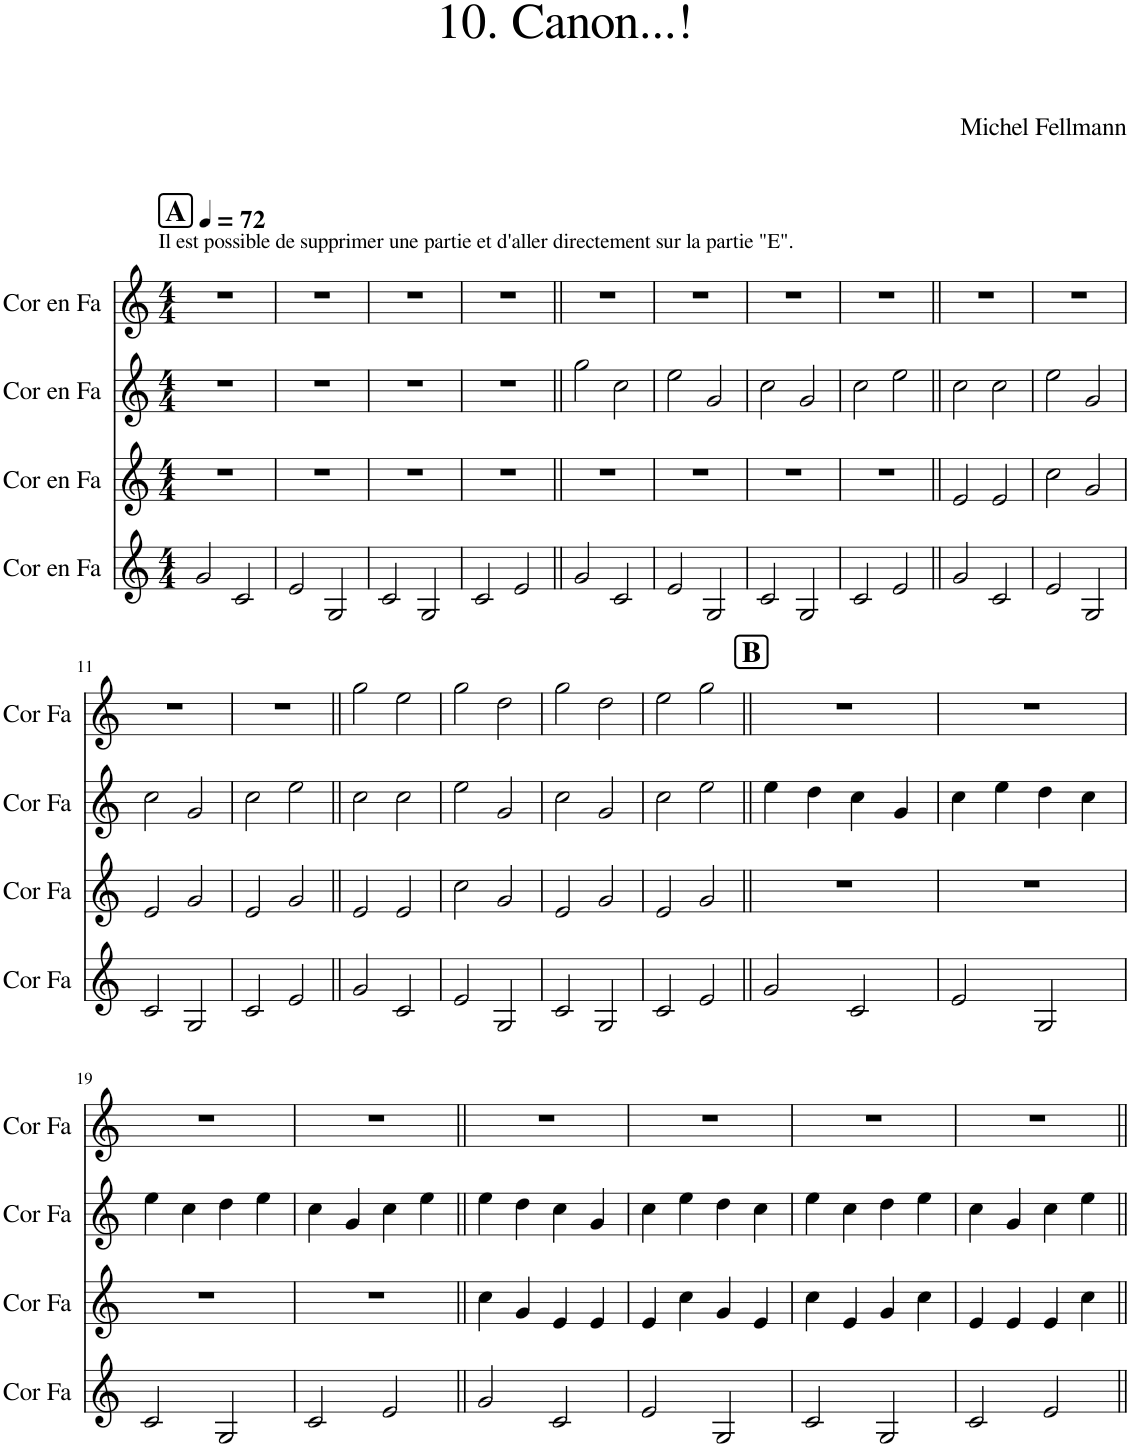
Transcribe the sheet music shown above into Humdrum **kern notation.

**kern	**kern	**kern	**kern
*part4	*part3	*part2	*part1
*staff4	*staff3	*staff2	*staff1
*I"Cor en Fa	*I"Cor en Fa	*I"Cor en Fa	*I"Cor en Fa
*I'Cor Fa	*I'Cor Fa	*I'Cor Fa	*I'Cor Fa
*clefG2	*clefG2	*clefG2	*clefG2
*Trd4c7	*Trd4c7	*Trd4c7	*Trd4c7
*k[]	*k[]	*k[]	*k[]
*M4/4	*M4/4	*M4/4	*M4/4
*MM72	*MM72	*MM72	*MM72
!!LO:REH:place=s1:a:B:cj:fs=14:t=A
=1	=1	=1	=1
!	!	!	!LO:TX:a:t=Il est possible de supprimer une partie et d'aller directement sur la partie "E".
2g/	1r	1r	1r
2c/	.	.	.
=2	=2	=2	=2
2e/	1r	1r	1r
2G/	.	.	.
=3	=3	=3	=3
2c/	1r	1r	1r
2G/	.	.	.
=4	=4	=4	=4
2c/	1r	1r	1r
2e/	.	.	.
=5||	=5||	=5||	=5||
2g/	1r	2gg\	1r
2c/	.	2cc\	.
=6	=6	=6	=6
2e/	1r	2ee\	1r
2G/	.	2g/	.
=7	=7	=7	=7
2c/	1r	2cc\	1r
2G/	.	2g/	.
=8	=8	=8	=8
2c/	1r	2cc\	1r
2e/	.	2ee\	.
=9||	=9||	=9||	=9||
2g/	2e/	2cc\	1r
2c/	2e/	2cc\	.
=10	=10	=10	=10
2e/	2cc\	2ee\	1r
2G/	2g/	2g/	.
!!LO:LB:g=z
=11	=11	=11	=11
2c/	2e/	2cc\	1r
2G/	2g/	2g/	.
=12	=12	=12	=12
2c/	2e/	2cc\	1r
2e/	2g/	2ee\	.
=13||	=13||	=13||	=13||
2g/	2e/	2cc\	2gg\
2c/	2e/	2cc\	2ee\
=14	=14	=14	=14
2e/	2cc\	2ee\	2gg\
2G/	2g/	2g/	2dd\
=15	=15	=15	=15
2c/	2e/	2cc\	2gg\
2G/	2g/	2g/	2dd\
=16	=16	=16	=16
2c/	2e/	2cc\	2ee\
2e/	2g/	2ee\	2gg\
!!LO:REH:place=s1:a:B:cj:fs=14:t=B
=17||	=17||	=17||	=17||
2g/	1r	4ee\	1r
.	.	4dd\	.
2c/	.	4cc\	.
.	.	4g/	.
=18	=18	=18	=18
2e/	1r	4cc\	1r
.	.	4ee\	.
2G/	.	4dd\	.
.	.	4cc\	.
!!LO:LB:g=z
=19	=19	=19	=19
2c/	1r	4ee\	1r
.	.	4cc\	.
2G/	.	4dd\	.
.	.	4ee\	.
=20	=20	=20	=20
2c/	1r	4cc\	1r
.	.	4g/	.
2e/	.	4cc\	.
.	.	4ee\	.
=21||	=21||	=21||	=21||
2g/	4cc\	4ee\	1r
.	4g/	4dd\	.
2c/	4e/	4cc\	.
.	4e/	4g/	.
=22	=22	=22	=22
2e/	4e/	4cc\	1r
.	4cc\	4ee\	.
2G/	4g/	4dd\	.
.	4e/	4cc\	.
=23	=23	=23	=23
2c/	4cc\	4ee\	1r
.	4e/	4cc\	.
2G/	4g/	4dd\	.
.	4cc\	4ee\	.
=24	=24	=24	=24
2c/	4e/	4cc\	1r
.	4e/	4g/	.
2e/	4e/	4cc\	.
.	4cc\	4ee\	.
=||	=||	=||	=||
*-	*-	*-	*-
